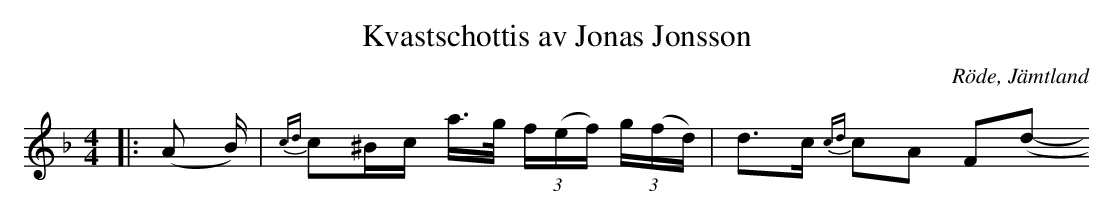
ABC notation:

X:1
T:Kvastschottis av Jonas Jonsson
O:Röde, Jämtland
M:4/4
L:1/16
K:F
|: (A2 B) | {cd}c2^Bc a>g (3f(ef) (3g(fd) | d2>c2 {cd}c2A2 F2(d2-
